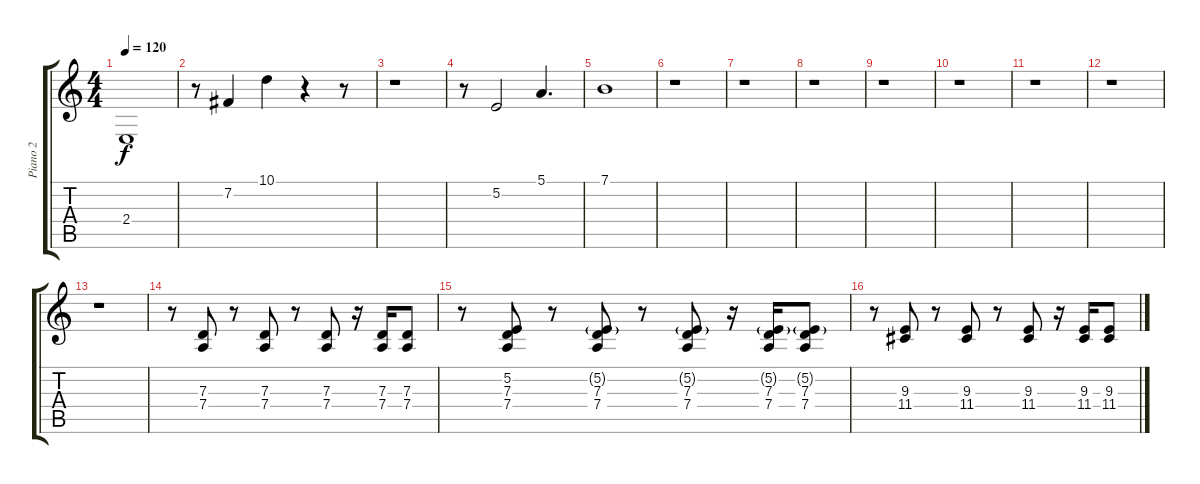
\track ("Piano 2" "Piano 2") {instrument electricpiano2}
\staff {score tabs}
\tuning (E4 B3 G3 D3 A2 E2) {hide}
\ts (4 4)
\tempo 120
\clef g2
\ks c
2.4.1{dy f} |
r.8 7.2.4 10.1.4 r.4 r.8 |
r.1 |
r.8 5.2.2 5.1.4{d} |
7.1.1 |
r.1 |
r.1 |
r.1 |
r.1 |
r.1 |
r.1 |
r.1 |
r.1 |
\section ("" "")
r.8 (7.3 7.4).8 r.8 (7.3 7.4).8 r.8 (7.3 7.4).8 r.16 (7.3 7.4).16 (7.3 7.4).8 |
r.8 (5.2 7.3 7.4).8 r.8 (5.2{g} 7.3 7.4).8 r.8 (5.2{g} 7.3 7.4).8 r.16 (5.2{g} 7.3 7.4).16 (5.2{g} 7.3 7.4).8 |
r.8 (9.3 11.4).8 r.8 (9.3 11.4).8 r.8 (9.3 11.4).8 r.16 (9.3 11.4).16 (9.3 11.4).8
